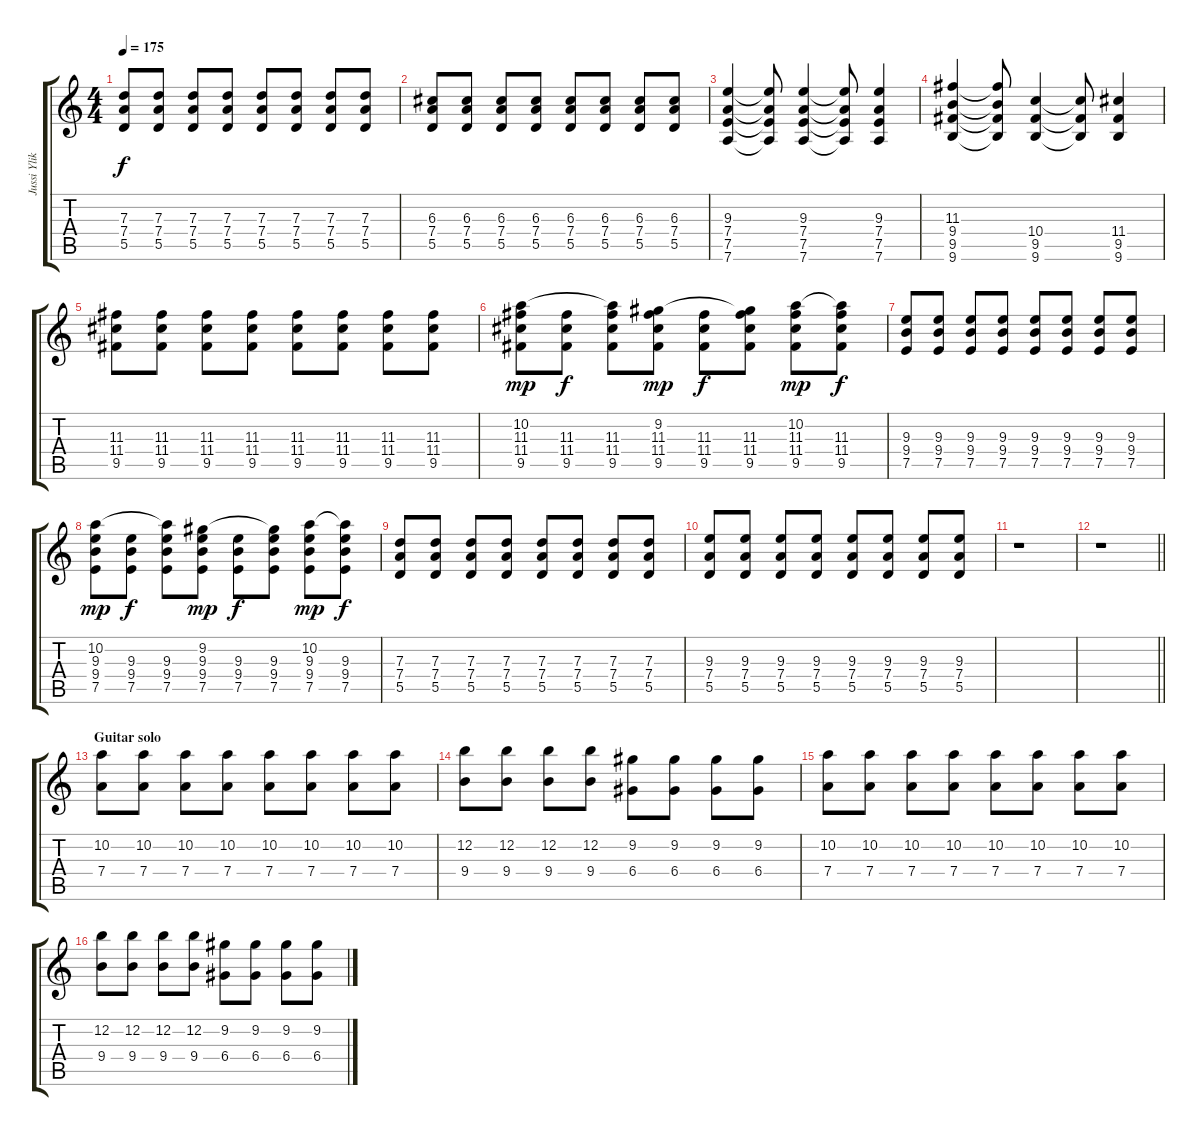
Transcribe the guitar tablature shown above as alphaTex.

\track ("Jussi Ylikoski - Guitar" "Jussi Ylik") {instrument distortionguitar}
\staff {score tabs}
\tuning (E4 B3 G3 D3 A2 D2) {hide}
\ts (4 4)
\tempo 175
\clef g2
\ks c
(7.3 7.4 5.5).8{dy f} (7.3 7.4 5.5).8 (7.3 7.4 5.5).8 (7.3 7.4 5.5).8 (7.3 7.4 5.5).8 (7.3 7.4 5.5).8 (7.3 7.4 5.5).8 (7.3 7.4 5.5).8 |
(6.3 7.4 5.5).8 (6.3 7.4 5.5).8 (6.3 7.4 5.5).8 (6.3 7.4 5.5).8 (6.3 7.4 5.5).8 (6.3 7.4 5.5).8 (6.3 7.4 5.5).8 (6.3 7.4 5.5).8 |
(9.3 7.4 7.5 7.6).4 (9.3{t} 7.4{t} 7.5{t} 7.6{t}).8 (9.3 7.4 7.5 7.6).4 (9.3{t} 7.4{t} 7.5{t} 7.6{t}).8 (9.3 7.4 7.5 7.6).4 |
(11.3 9.4 9.5 9.6).4 (11.3{t} 9.4{t} 9.5{t} 9.6{t}).8 (10.4 9.5 9.6).4 (10.4{t} 9.5{t} 9.6{t}).8 (11.4 9.5 9.6).4 |
(11.3 11.4 9.5).8 (11.3 11.4 9.5).8 (11.3 11.4 9.5).8 (11.3 11.4 9.5).8 (11.3 11.4 9.5).8 (11.3 11.4 9.5).8 (11.3 11.4 9.5).8 (11.3 11.4 9.5).8 |
(10.2 11.3 11.4 9.5).8{dy mp} (11.3 11.4 9.5).8{dy f} (10.2{t} 11.3 11.4 9.5).8 (9.2 11.3 11.4 9.5).8{dy mp} (11.3 11.4 9.5).8{dy f} (9.2{t} 11.3 11.4 9.5).8 (10.2 11.3 11.4 9.5).8{dy mp} (10.2{t} 11.3 11.4 9.5).8{dy f} |
(9.3 9.4 7.5).8 (9.3 9.4 7.5).8 (9.3 9.4 7.5).8 (9.3 9.4 7.5).8 (9.3 9.4 7.5).8 (9.3 9.4 7.5).8 (9.3 9.4 7.5).8 (9.3 9.4 7.5).8 |
(10.2 9.3 9.4 7.5).8{dy mp} (9.3 9.4 7.5).8{dy f} (10.2{t} 9.3 9.4 7.5).8 (9.2 9.3 9.4 7.5).8{dy mp} (9.3 9.4 7.5).8{dy f} (9.2{t} 9.3 9.4 7.5).8 (10.2 9.3 9.4 7.5).8{dy mp} (10.2{t} 9.3 9.4 7.5).8{dy f} |
(7.3 7.4 5.5).8 (7.3 7.4 5.5).8 (7.3 7.4 5.5).8 (7.3 7.4 5.5).8 (7.3 7.4 5.5).8 (7.3 7.4 5.5).8 (7.3 7.4 5.5).8 (7.3 7.4 5.5).8 |
(9.3 7.4 5.5).8 (9.3 7.4 5.5).8 (9.3 7.4 5.5).8 (9.3 7.4 5.5).8 (9.3 7.4 5.5).8 (9.3 7.4 5.5).8 (9.3 7.4 5.5).8 (9.3 7.4 5.5).8 |
r.1 |
\barLineRight lightlight
r.1 |
\section ("" "Guitar solo")
(10.2 7.4).8 (10.2 7.4).8 (10.2 7.4).8 (10.2 7.4).8 (10.2 7.4).8 (10.2 7.4).8 (10.2 7.4).8 (10.2 7.4).8 |
(12.2 9.4).8 (12.2 9.4).8 (12.2 9.4).8 (12.2 9.4).8 (9.2 6.4).8 (9.2 6.4).8 (9.2 6.4).8 (9.2 6.4).8 |
(10.2 7.4).8 (10.2 7.4).8 (10.2 7.4).8 (10.2 7.4).8 (10.2 7.4).8 (10.2 7.4).8 (10.2 7.4).8 (10.2 7.4).8 |
(12.2 9.4).8 (12.2 9.4).8 (12.2 9.4).8 (12.2 9.4).8 (9.2 6.4).8 (9.2 6.4).8 (9.2 6.4).8 (9.2 6.4).8
